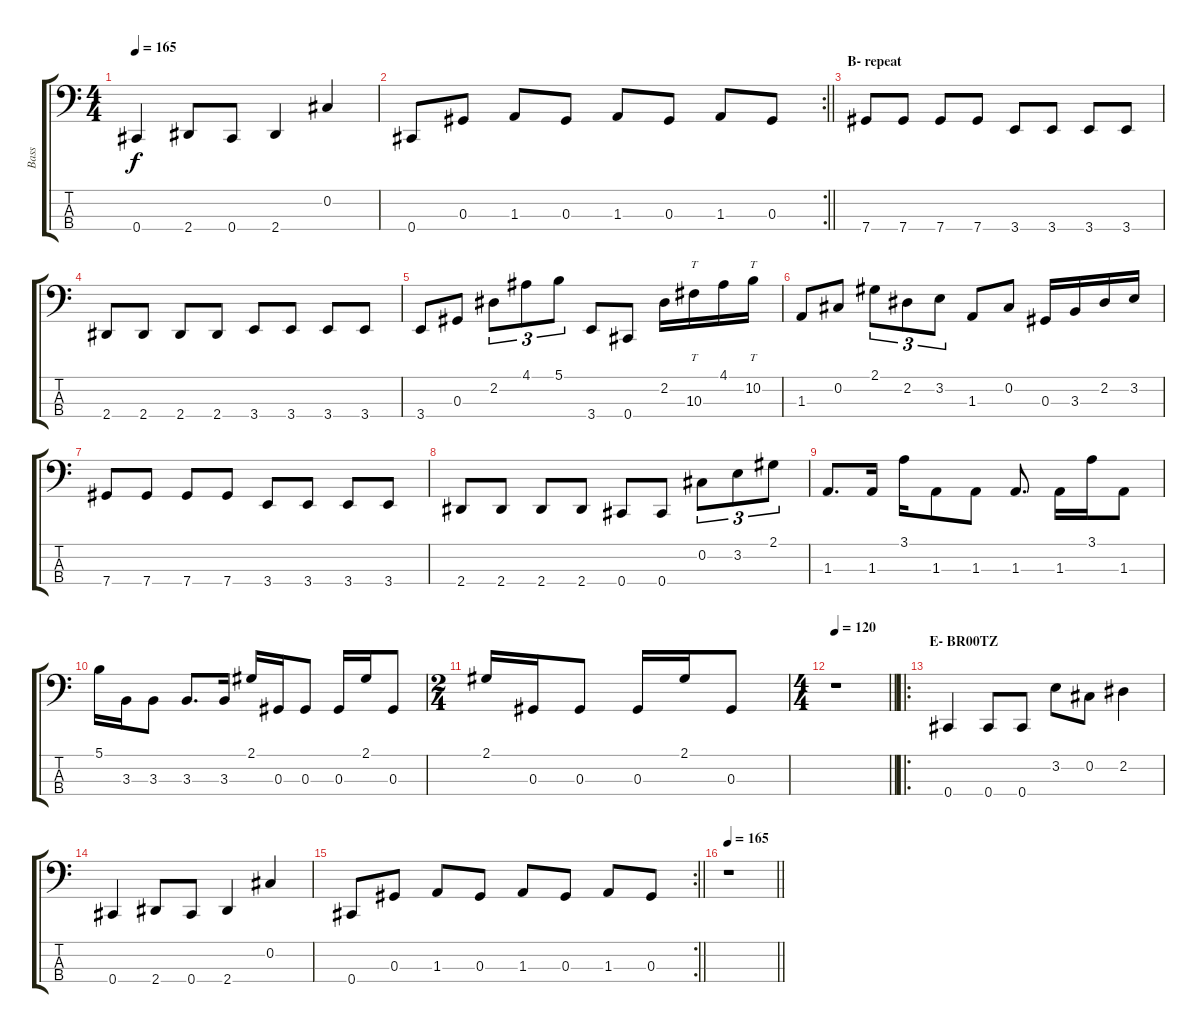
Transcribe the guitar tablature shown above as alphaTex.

\track ("Bass" "Bass") {instrument electricbasspick}
\staff {score tabs}
\tuning (Gb2 Db2 Ab1 Db1) {hide}
\ts (4 4)
\tempo 165
\clef f4
\ks c
0.4.4{dy f} 2.4.8 0.4.8 2.4.4 0.2.4 |
\rc 2
\barLineRight lightlight
0.4.8 0.3.8 1.3.8 0.3.8 1.3.8 0.3.8 1.3.8 0.3.8 |
\section ("" "B- repeat")
7.4.8 7.4.8 7.4.8 7.4.8 3.4.8 3.4.8 3.4.8 3.4.8 |
2.4.8 2.4.8 2.4.8 2.4.8 3.4.8 3.4.8 3.4.8 3.4.8 |
3.4.8 0.3.8 2.2.8{tu (3 2)} 4.1.8{tu (3 2)} 5.1.8{tu (3 2)} 3.4.8 0.4.8 2.2.16 10.3.16{tt} 4.1.16 10.2.16{tt} |
1.3.8 0.2.8 2.1.8{tu (3 2)} 2.2.8{tu (3 2)} 3.2.8{tu (3 2)} 1.3.8 0.2.8 0.3.16 3.3.16 2.2.16 3.2.16 |
7.4.8 7.4.8 7.4.8 7.4.8 3.4.8 3.4.8 3.4.8 3.4.8 |
2.4.8 2.4.8 2.4.8 2.4.8 0.4.8 0.4.8 0.2.8{tu (3 2)} 3.2.8{tu (3 2)} 2.1.8{tu (3 2)} |
1.3.8{d} 1.3.16 3.1.16 1.3.8 1.3.8 1.3.8{d} 1.3.16 3.1.16 1.3.8 |
5.1.16 3.3.16 3.3.8 3.3.8{d} 3.3.16 2.1.16 0.3.16 0.3.8 0.3.16 2.1.16 0.3.8 |
\ts (2 4)
2.1.16 0.3.16 0.3.8 0.3.16 2.1.16 0.3.8 |
\ts (4 4)
\tempo 120
\barLineRight lightlight
r.1 |
\ro
\section ("" "E- BR00TZ")
0.4.4 0.4.8 0.4.8 3.2.8 0.2.8 2.2.4 |
0.4.4 2.4.8 0.4.8 2.4.4 0.2.4 |
\rc 2
\barLineRight lightlight
0.4.8 0.3.8 1.3.8 0.3.8 1.3.8 0.3.8 1.3.8 0.3.8 |
\tempo 165
\barLineRight lightlight
r.1
